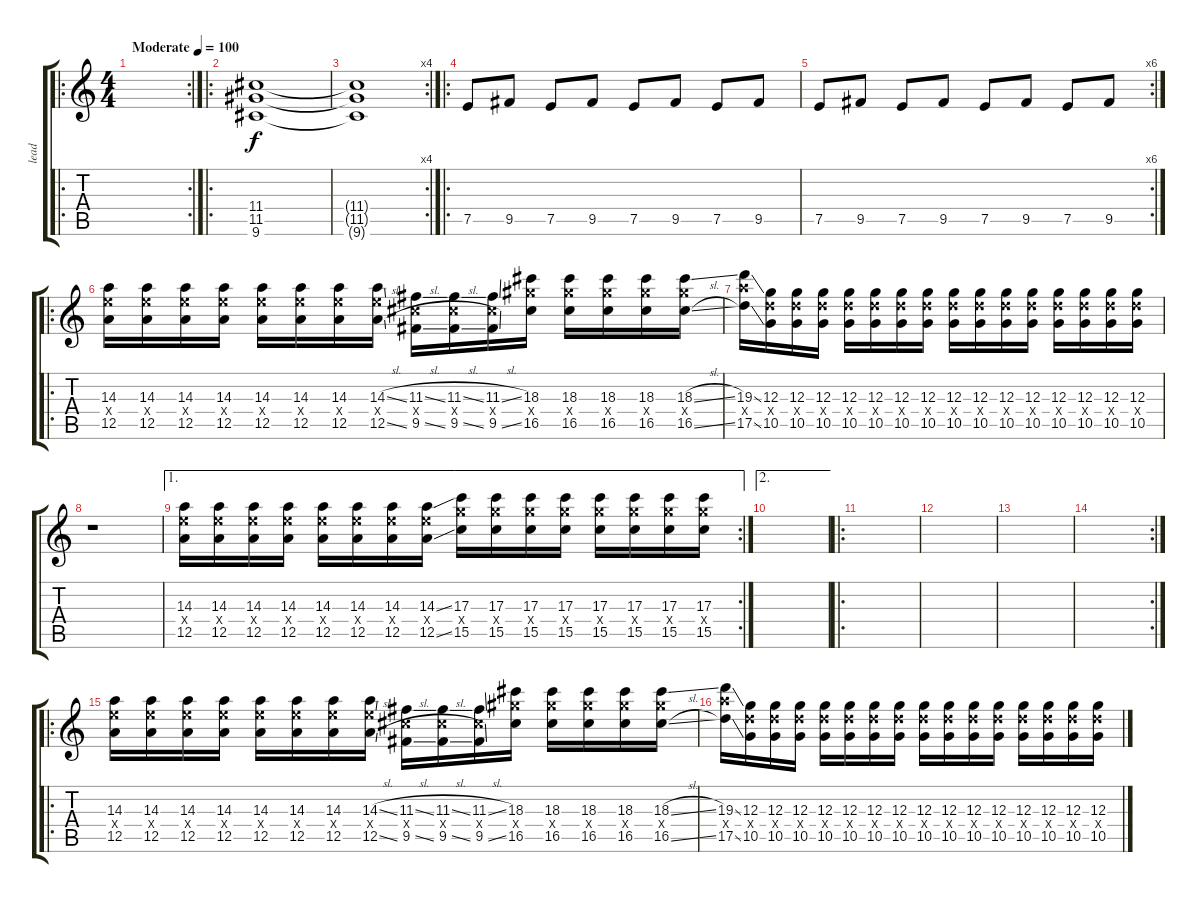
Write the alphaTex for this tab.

\track ("lead" "lead") {instrument distortionguitar}
\staff {score tabs}
\tuning (E4 B3 G3 D3 A2 E2) {hide}
\ro
\rc 2
\ts (4 4)
\tempo (100 "Moderate")
\clef g2
\ks c
|
\ro
(11.4 11.5 9.6).1 |
\rc 4
(11.4{t} 11.5{t} 9.6{t}).1 |
\ro
7.5.8 9.5.8 7.5.8 9.5.8 7.5.8 9.5.8 7.5.8 9.5.8 |
\rc 6
7.5.8 9.5.8 7.5.8 9.5.8 7.5.8 9.5.8 7.5.8 9.5.8 |
\ro
(14.3 14.4{x} 12.5).16 (14.3 14.4{x} 12.5).16 (14.3 14.4{x} 12.5).16 (14.3 14.4{x} 12.5).16 (14.3 14.4{x} 12.5).16 (14.3 14.4{x} 12.5).16 (14.3 14.4{x} 12.5).16 (14.3{sl} 14.4{x} 12.5{sl}).16 (11.3{sl} 11.4{x} 9.5{sl}).16 (11.3{sl} 11.4{x} 9.5{sl}).16 (11.3{sl} 11.4{x} 9.5{sl}).16 (18.3 18.4{x} 16.5).16 (18.3 18.4{x} 16.5).16 (18.3 18.4{x} 16.5).16 (18.3 18.4{x} 16.5).16 (18.3{sl} 18.4{x} 16.5{sl}).16 |
(19.3{ss} 19.4{x} 17.5{ss}).16 (12.3 12.4{x} 10.5).16 (12.3 12.4{x} 10.5).16 (12.3 12.4{x} 10.5).16 (12.3 12.4{x} 10.5).16 (12.3 12.4{x} 10.5).16 (12.3 12.4{x} 10.5).16 (12.3 12.4{x} 10.5).16 (12.3 12.4{x} 10.5).16 (12.3 12.4{x} 10.5).16 (12.3 12.4{x} 10.5).16 (12.3 12.4{x} 10.5).16 (12.3 12.4{x} 10.5).16 (12.3 12.4{x} 10.5).16 (12.3 12.4{x} 10.5).16 (12.3 12.4{x} 10.5).16 |
r.1 |
\ae 1
\rc 2
(14.3 14.4{x} 12.5).16 (14.3 14.4{x} 12.5).16 (14.3 14.4{x} 12.5).16 (14.3 14.4{x} 12.5).16 (14.3 14.4{x} 12.5).16 (14.3 14.4{x} 12.5).16 (14.3 14.4{x} 12.5).16 (14.3{ss} 14.4{x} 12.5{ss}).16 (17.3 17.4{x} 15.5).16 (17.3 17.4{x} 15.5).16 (17.3 17.4{x} 15.5).16 (17.3 17.4{x} 15.5).16 (17.3 17.4{x} 15.5).16 (17.3 17.4{x} 15.5).16 (17.3 17.4{x} 15.5).16 (17.3 17.4{x} 15.5).16 |
\ae 2
|
\ro
|
|
|
\rc 2
|
\ro
(14.3 14.4{x} 12.5).16 (14.3 14.4{x} 12.5).16 (14.3 14.4{x} 12.5).16 (14.3 14.4{x} 12.5).16 (14.3 14.4{x} 12.5).16 (14.3 14.4{x} 12.5).16 (14.3 14.4{x} 12.5).16 (14.3{sl} 14.4{x} 12.5{sl}).16 (11.3{sl} 11.4{x} 9.5{sl}).16 (11.3{sl} 11.4{x} 9.5{sl}).16 (11.3{sl} 11.4{x} 9.5{sl}).16 (18.3 18.4{x} 16.5).16 (18.3 18.4{x} 16.5).16 (18.3 18.4{x} 16.5).16 (18.3 18.4{x} 16.5).16 (18.3{sl} 18.4{x} 16.5{sl}).16 |
(19.3{ss} 19.4{x} 17.5{ss}).16 (12.3 12.4{x} 10.5).16 (12.3 12.4{x} 10.5).16 (12.3 12.4{x} 10.5).16 (12.3 12.4{x} 10.5).16 (12.3 12.4{x} 10.5).16 (12.3 12.4{x} 10.5).16 (12.3 12.4{x} 10.5).16 (12.3 12.4{x} 10.5).16 (12.3 12.4{x} 10.5).16 (12.3 12.4{x} 10.5).16 (12.3 12.4{x} 10.5).16 (12.3 12.4{x} 10.5).16 (12.3 12.4{x} 10.5).16 (12.3 12.4{x} 10.5).16 (12.3 12.4{x} 10.5).16
